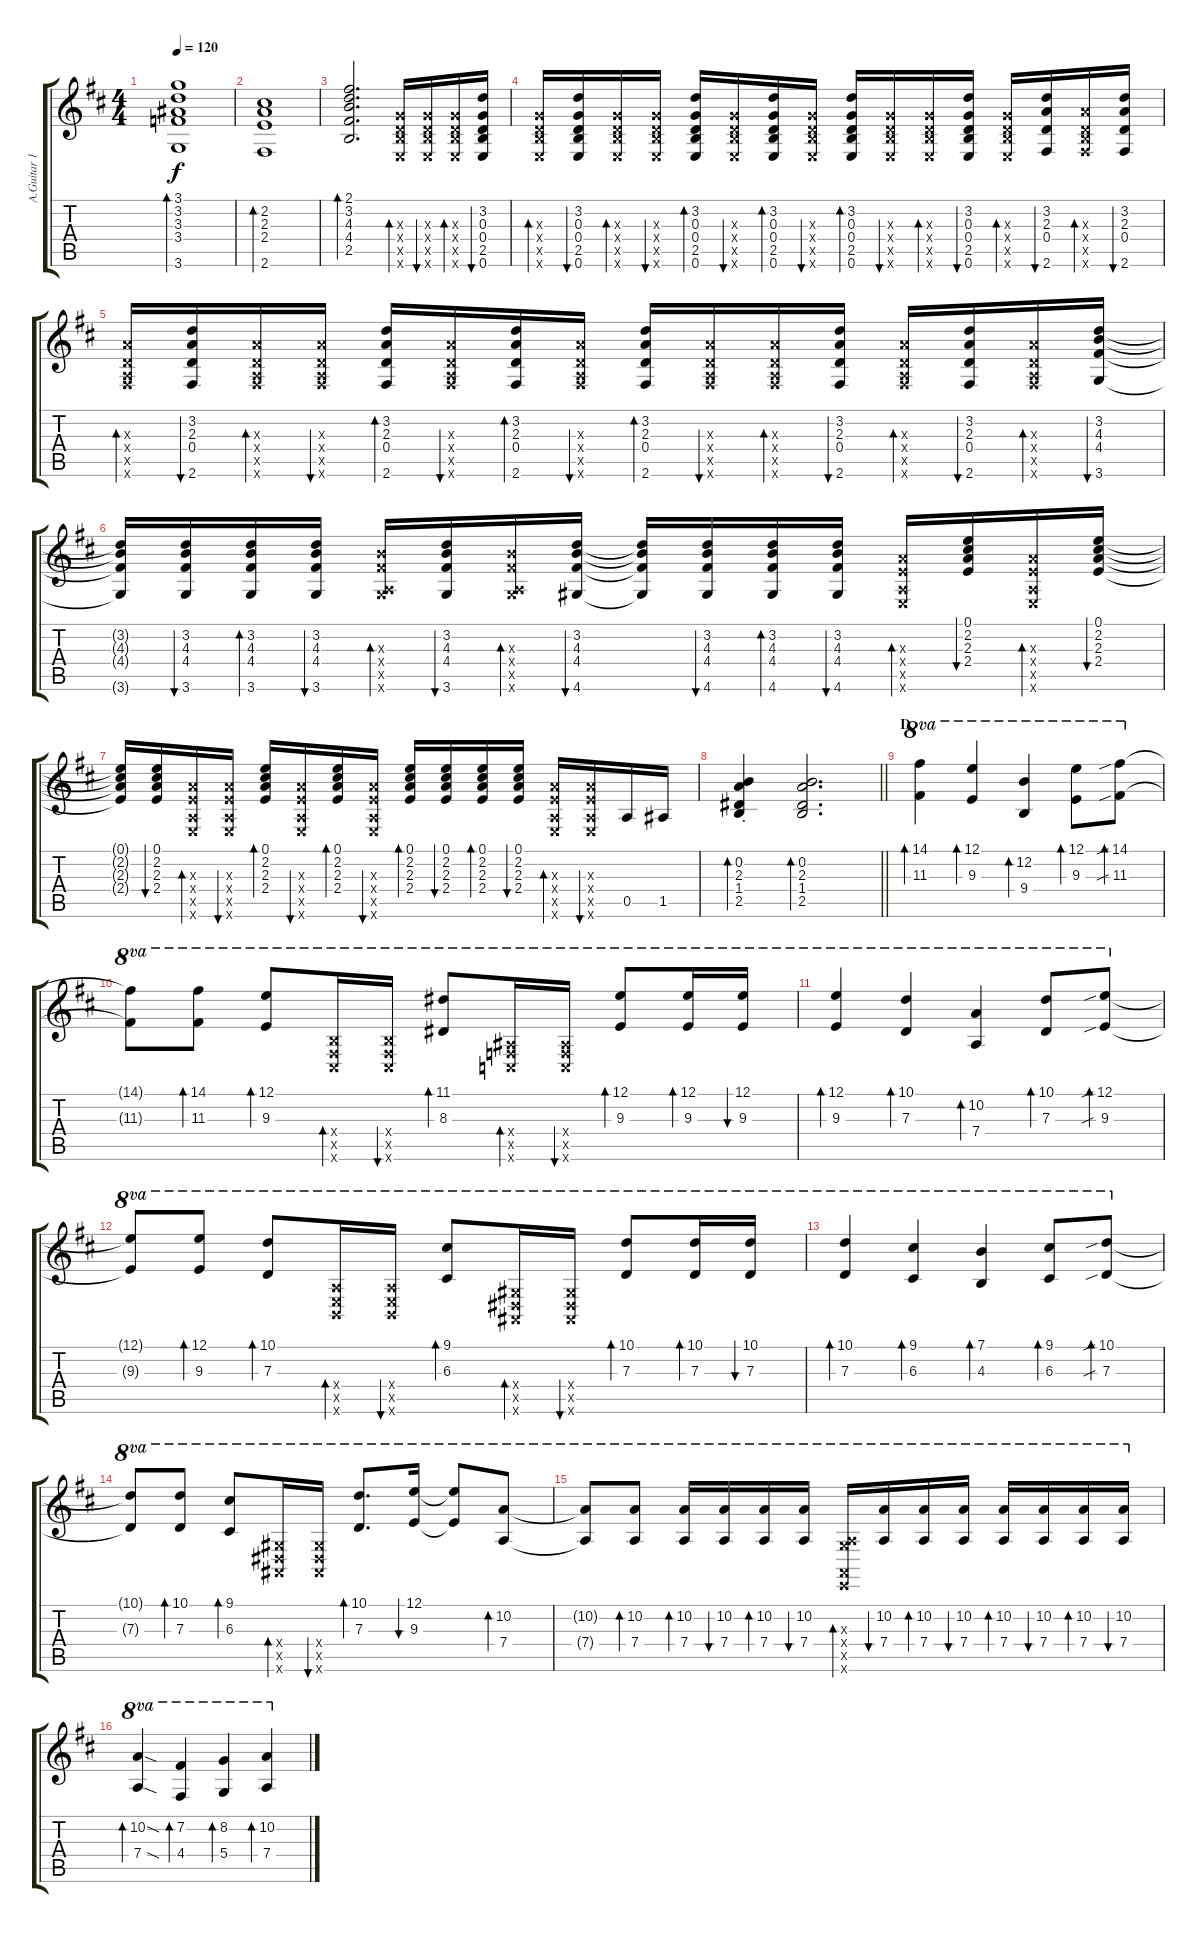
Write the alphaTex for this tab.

\track ("A.Guitar 1" "A.Guitar 1") {instrument acousticguitarsteel}
\staff {score tabs}
\tuning (E4 B3 G3 D3 A2 E2) {hide}
\ts (4 4)
\tempo 120
\clef g2
\ks d
(3.1 3.2 3.3 3.4 3.6).1{bd 120 dy f} |
(2.2 2.3 2.4 2.6).1{bd 120} |
(2.1 3.2 4.3 4.4 2.5).2{d bd 120} (0.3{x} 0.4{x} 2.5{x} 0.6{x}).16{bd 30} (0.3{x} 0.4{x} 2.5{x} 0.6{x}).16{bu 30} (0.3{x} 0.4{x} 2.5{x} 0.6{x}).16{bd 30} (3.2 0.3 0.4 2.5 0.6).16{bu 30} |
(0.3{x} 0.4{x} 2.5{x} 0.6{x}).16{bd 30} (3.2 0.3 0.4 2.5 0.6).16{bu 30} (0.3{x} 0.4{x} 2.5{x} 0.6{x}).16{bd 30} (0.3{x} 0.4{x} 2.5{x} 0.6{x}).16{bu 30} (3.2 0.3 0.4 2.5 0.6).16{bd 30} (0.3{x} 0.4{x} 2.5{x} 0.6{x}).16{bu 30} (3.2 0.3 0.4 2.5 0.6).16{bd 30} (0.3{x} 0.4{x} 2.5{x} 0.6{x}).16{bu 30} (3.2 0.3 0.4 2.5 0.6).16{bd 30} (0.3{x} 0.4{x} 2.5{x} 0.6{x}).16{bu 30} (0.3{x} 0.4{x} 2.5{x} 0.6{x}).16{bd 30} (3.2 0.3 0.4 2.5 0.6).16{bu 30} (0.3{x} 0.4{x} 2.5{x} 0.6{x}).16{bd 30} (3.2 2.3 0.4 2.6).16{bu 30} (2.3{x} 0.4{x} 2.5{x} 2.6{x}).16{bd 30} (3.2 2.3 0.4 2.6).16{bu 30} |
(2.3{x} 0.4{x} 0.5{x} 2.6{x}).16{bd 30} (3.2 2.3 0.4 2.6).16{bu 30} (2.3{x} 0.4{x} 0.5{x} 2.6{x}).16{bd 30} (2.3{x} 0.4{x} 0.5{x} 2.6{x}).16{bu 30} (3.2 2.3 0.4 2.6).16{bd 30} (2.3{x} 0.4{x} 0.5{x} 2.6{x}).16{bu 30} (3.2 2.3 0.4 2.6).16{bd 30} (2.3{x} 0.4{x} 0.5{x} 2.6{x}).16{bu 30} (3.2 2.3 0.4 2.6).16{bd 30} (2.3{x} 0.4{x} 0.5{x} 2.6{x}).16{bu 30} (2.3{x} 0.4{x} 0.5{x} 2.6{x}).16{bd 30} (3.2 2.3 0.4 2.6).16{bu 30} (2.3{x} 0.4{x} 0.5{x} 2.6{x}).16{bd 30} (3.2 2.3 0.4 2.6).16{bu 30} (2.3{x} 0.4{x} 0.5{x} 2.6{x}).16{bd 30} (3.2 4.3 4.4 3.6).16{bu 30} |
(3.2{t} 4.3{t} 4.4{t} 3.6{t}).16 (3.2 4.3 4.4 3.6).16{bu 30} (3.2 4.3 4.4 3.6).16{bd 30} (3.2 4.3 4.4 3.6).16{bu 30} (4.3{x} 4.4{x} 0.5{x} 3.6{x}).16{bd 30} (3.2 4.3 4.4 3.6).16{bu 30} (4.3{x} 4.4{x} 0.5{x} 3.6{x}).16{bd 30} (3.2 4.3 4.4 4.6).16{bu 30} (3.2{t} 4.3{t} 4.4{t} 4.6{t}).16 (3.2 4.3 4.4 4.6).16{bu 30} (3.2 4.3 4.4 4.6).16{bd 30} (3.2 4.3 4.4 4.6).16{bu 30} (2.3{x} 2.4{x} 0.5{x} 0.6{x}).16{bd 30} (0.1 2.2 2.3 2.4).16{bu 30} (2.3{x} 2.4{x} 0.5{x} 0.6{x}).16{bd 30} (0.1 2.2 2.3 2.4).16{bu 30} |
(0.1{t} 2.2{t} 2.3{t} 2.4{t}).16 (0.1 2.2 2.3 2.4).16{bu 30} (2.3{x} 2.4{x} 0.5{x} 0.6{x}).16{bd 30} (2.3{x} 2.4{x} 0.5{x} 0.6{x}).16{bu 30} (0.1 2.2 2.3 2.4).16{bd 30} (2.3{x} 2.4{x} 0.5{x} 0.6{x}).16{bu 30} (0.1 2.2 2.3 2.4).16{bd 30} (2.3{x} 2.4{x} 0.5{x} 0.6{x}).16{bu 30} (0.1 2.2 2.3 2.4).16{bd 30} (0.1 2.2 2.3 2.4).16{bu 30} (0.1 2.2 2.3 2.4).16{bd 30} (0.1 2.2 2.3 2.4).16{bu 30} (2.3{x} 2.4{x} 0.5{x} 0.6{x}).16{bd 30} (2.3{x} 2.4{x} 0.5{x} 0.6{x}).16{bu 30} 0.5.16 1.5.16 |
\barLineRight lightlight
(0.2{st} 2.3{st} 1.4{st} 2.5{st}).4{bd 30} (0.2 2.3 1.4 2.5).2{d bd 30} |
\section ("" "D")
(14.1 11.3).4{bd 30 ot 8va} (12.1 9.3).4{bd 30 ot 8va} (12.2 9.4).4{bd 30 ot 8va} (12.1 9.3).8{bd 30 ot 8va} (14.1{sib} 11.3{sib}).8{bd 30 ot 8va} |
(14.1{t} 11.3{t}).8{ot 8va} (14.1 11.3).8{bd 30 ot 8va} (12.1 9.3).8{bd 30 ot 8va} (9.4{x} 9.5{x} 9.6{x}).16{bd 30 ot 8va} (9.4{x} 9.5{x} 9.6{x}).16{bu 30 ot 8va} (11.1 8.3).8{bd 30 ot 8va} (8.4{x} 8.5{x} 8.6{x}).16{bd 30 ot 8va} (8.4{x} 8.5{x} 8.6{x}).16{bu 30 ot 8va} (12.1 9.3).8{bd 30 ot 8va} (12.1 9.3).16{bd 30 ot 8va} (12.1 9.3).16{bu 30 ot 8va} |
(12.1 9.3).4{bd 30 ot 8va} (10.1 7.3).4{bd 30 ot 8va} (10.2 7.4).4{bd 30 ot 8va} (10.1 7.3).8{bd 30 ot 8va} (12.1{sib} 9.3{sib}).8{bd 30 ot 8va} |
(12.1{t} 9.3{t}).8{ot 8va} (12.1 9.3).8{bd 30 ot 8va} (10.1 7.3).8{bd 30 ot 8va} (7.4{x} 7.5{x} 7.6{x}).16{bd 30 ot 8va} (7.4{x} 7.5{x} 7.6{x}).16{bu 30 ot 8va} (9.1 6.3).8{bd 30 ot 8va} (6.4{x} 6.5{x} 6.6{x}).16{bd 30 ot 8va} (6.4{x} 6.5{x} 6.6{x}).16{bu 30 ot 8va} (10.1 7.3).8{bd 30 ot 8va} (10.1 7.3).16{bd 30 ot 8va} (10.1 7.3).16{bu 30 ot 8va} |
(10.1 7.3).4{bd 30 ot 8va} (9.1 6.3).4{bd 30 ot 8va} (7.1 4.3).4{bd 30 ot 8va} (9.1 6.3).8{bd 30 ot 8va} (10.1{sib} 7.3{sib}).8{bd 30 ot 8va} |
(10.1{t} 7.3{t}).8{ot 8va} (10.1 7.3).8{bd 30 ot 8va} (9.1 6.3).8{bd 30 ot 8va} (6.4{x} 6.5{x} 6.6{x}).16{bd 30 ot 8va} (6.4{x} 6.5{x} 6.6{x}).16{bu 30 ot 8va} (10.1 7.3).8{d bd 30 ot 8va} (12.1 9.3).16{bu 30 ot 8va} (12.1{t} 9.3{t}).8{ot 8va} (10.2 7.4).8{bd 30 ot 8va} |
(10.2{t} 7.4{t}).8{ot 8va} (10.2 7.4).8{bd 30 ot 8va} (10.2 7.4).16{bd 30 ot 8va} (10.2 7.4).16{bu 30 ot 8va} (10.2 7.4).16{bd 30 ot 8va} (10.2 7.4).16{bu 30 ot 8va} (0.3{x} 7.4{x} 0.5{x} 0.6{x}).16{bd 30 ot 8va} (10.2 7.4).16{bu 30 ot 8va} (10.2 7.4).16{bd 30 ot 8va} (10.2 7.4).16{bu 30 ot 8va} (10.2 7.4).16{bd 30 ot 8va} (10.2 7.4).16{bu 30 ot 8va} (10.2 7.4).16{bd 30 ot 8va} (10.2 7.4).16{bu 30 ot 8va} |
(10.2{sod} 7.4{sod}).4{bd 30 ot 8va} (7.2 4.4).4{bd 30 ot 8va} (8.2 5.4).4{bd 30 ot 8va} (10.2 7.4).4{bd 30 ot 8va}
